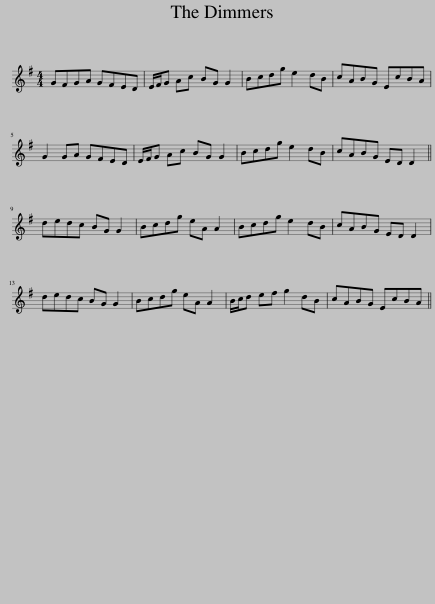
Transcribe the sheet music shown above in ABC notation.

X:1
L:1/8
M:4/4
I:linebreak $
K:G
V:1 treble
V:1
 GFGA GFED | E/F/G Ac BG G2 | Bcdg e2 dB | cABG EcBA |$ G2 GA GFED | %5
 E/F/G Ac BG G2 | Bcdg e2 dB | cABG ED D2 ||$ dedc BG G2 | Bcdg eA A2 | %10
 Bcdg e2 dB | cABG ED D2 |$ dedc BG G2 | Bcdg eA A2 | B/c/d ef g2 dB | %15
 cABG EcBA || %16
